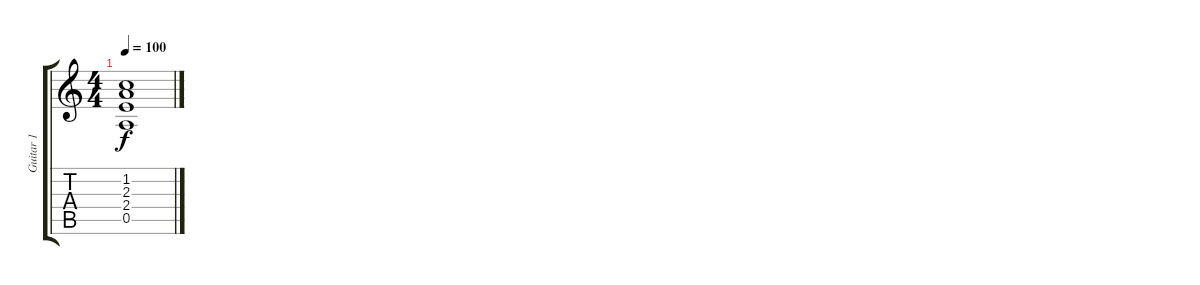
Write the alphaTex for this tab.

\track ("Guitar 1" "Guitar 1") {instrument electricguitarjazz}
\staff {score tabs}
\tuning (E4 B3 G3 D3 A2 D2) {hide}
\ts (4 4)
\tempo 100
\clef g2
\ks c
(1.2{t} 2.3{t} 2.4{t} 0.5{t}).1{dy f}
